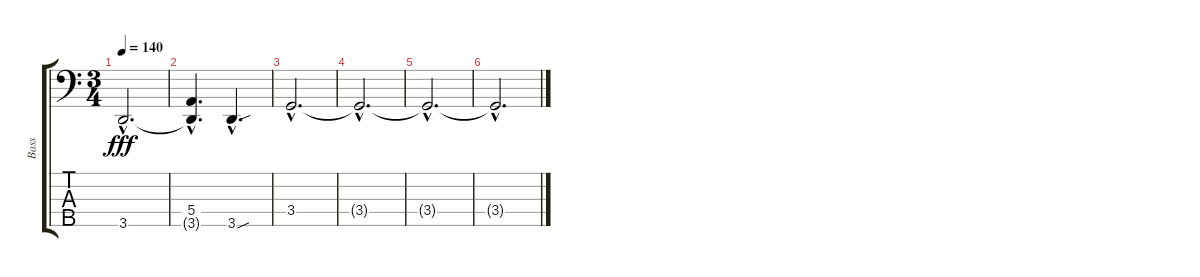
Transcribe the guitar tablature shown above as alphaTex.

\track ("Bass" "Bass") {instrument fretlessbass}
\staff {score tabs}
\tuning (G2 D2 A1 E1 B0) {hide}
\ts (3 4)
\tempo 140
\clef f4
\ks c
3.5{hac t}.2{d dy fff} |
(5.4{hac} 3.5{hac t}).4{d} 3.5{sou hac}.4{d} |
3.4{hac}.2{d} |
3.4{hac t}.2{d} |
3.4{hac t}.2{d} |
3.4{hac t}.2{d}
